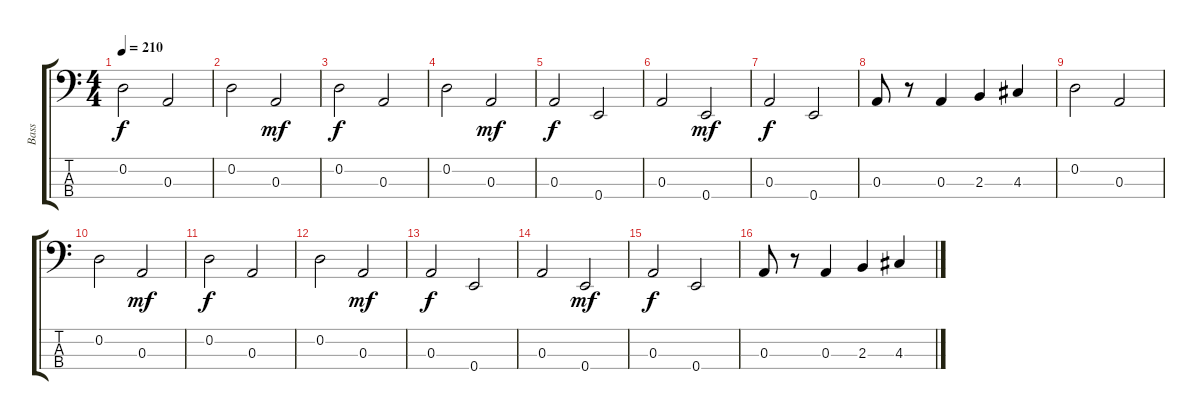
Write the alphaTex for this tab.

\track ("Bass  " "Bass  ") {instrument electricbassfinger}
\staff {score tabs}
\tuning (G2 D2 A1 E1) {hide}
\ts (4 4)
\tempo 210
\clef f4
\ks c
0.2.2{dy f} 0.3.2 |
0.2.2 0.3.2{dy mf} |
0.2.2{dy f} 0.3.2 |
0.2.2 0.3.2{dy mf} |
0.3.2{dy f} 0.4.2 |
0.3.2 0.4.2{dy mf} |
0.3.2{dy f} 0.4.2 |
0.3.8 r.8 0.3.4 2.3.4 4.3.4 |
0.2.2 0.3.2 |
0.2.2 0.3.2{dy mf} |
0.2.2{dy f} 0.3.2 |
0.2.2 0.3.2{dy mf} |
0.3.2{dy f} 0.4.2 |
0.3.2 0.4.2{dy mf} |
0.3.2{dy f} 0.4.2 |
0.3.8 r.8 0.3.4 2.3.4 4.3.4
